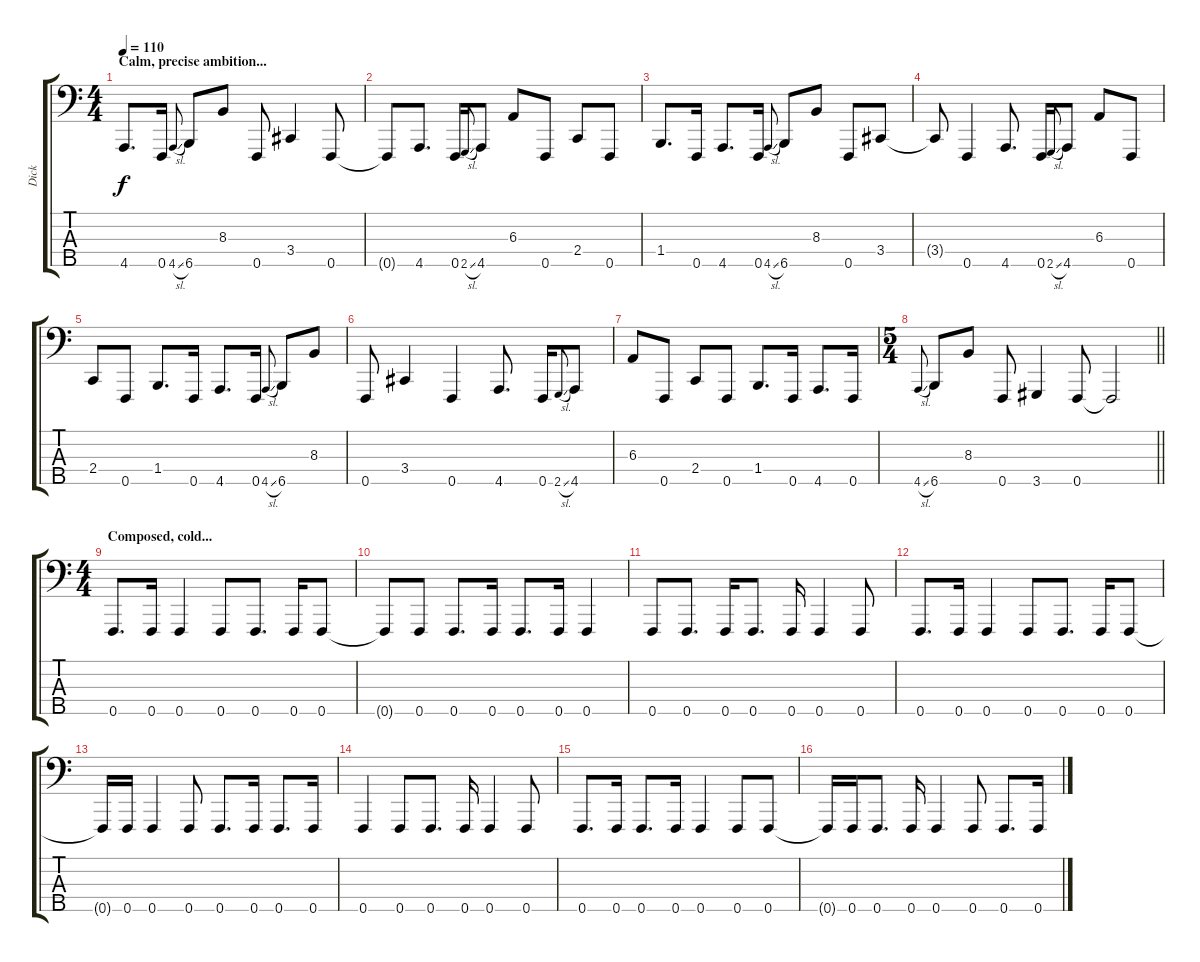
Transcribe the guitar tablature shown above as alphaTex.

\track ("Dick" "Dick") {instrument electricbasspick}
\staff {score tabs}
\tuning (Db2 Ab1 Eb1 Bb0 F0) {hide}
\ts (4 4)
\section ("" "Calm, precise ambition...")
\tempo 110
\clef f4
\ks c
4.5.8{d dy f} 0.5.16 4.5{sl}.8{gr onbeat} 6.5.8 8.3.8 0.5.8 3.4.4 0.5.8 |
0.5{t}.8 4.5.8{d} 0.5.16 2.5{sl}.8{gr onbeat} 4.5.8 6.3.8 0.5.8 2.4.8 0.5.8 |
1.4.8{d} 0.5.16 4.5.8{d} 0.5.16 4.5{sl}.8{gr onbeat} 6.5.8 8.3.8 0.5.8 3.4.8 |
3.4{t}.8 0.5.4 4.5.8{d} 0.5.16 2.5{sl}.8{gr onbeat} 4.5.8 6.3.8 0.5.8 |
2.4.8 0.5.8 1.4.8{d} 0.5.16 4.5.8{d} 0.5.16 4.5{sl}.8{gr onbeat} 6.5.8 8.3.8 |
0.5.8 3.4.4 0.5.4 4.5.8{d} 0.5.16 2.5{sl}.8{gr onbeat} 4.5.8 |
6.3.8 0.5.8 2.4.8 0.5.8 1.4.8{d} 0.5.16 4.5.8{d} 0.5.16 |
\ts (5 4)
\barLineRight lightlight
4.5{sl}.8{gr onbeat} 6.5.8 8.3.8 0.5.8 3.5.4 0.5.8 0.5{t}.2 |
\ts (4 4)
\section ("" "Composed, cold...")
0.5.8{d} 0.5.16 0.5.4 0.5.8 0.5.8{d} 0.5.16 0.5.8 |
0.5{t}.8 0.5.8 0.5.8{d} 0.5.16 0.5.8{d} 0.5.16 0.5.4 |
0.5.8 0.5.8{d} 0.5.16 0.5.8{d} 0.5.16 0.5.4 0.5.8 |
0.5.8{d} 0.5.16 0.5.4 0.5.8 0.5.8{d} 0.5.16 0.5.8 |
0.5{t}.16 0.5.16 0.5.4 0.5.8 0.5.8{d} 0.5.16 0.5.8{d} 0.5.16 |
0.5.4 0.5.8 0.5.8{d} 0.5.16 0.5.4 0.5.8 |
0.5.8{d} 0.5.16 0.5.8{d} 0.5.16 0.5.4 0.5.8 0.5.8 |
0.5{t}.16 0.5.16 0.5.8{d} 0.5.16 0.5.4 0.5.8 0.5.8{d} 0.5.16
